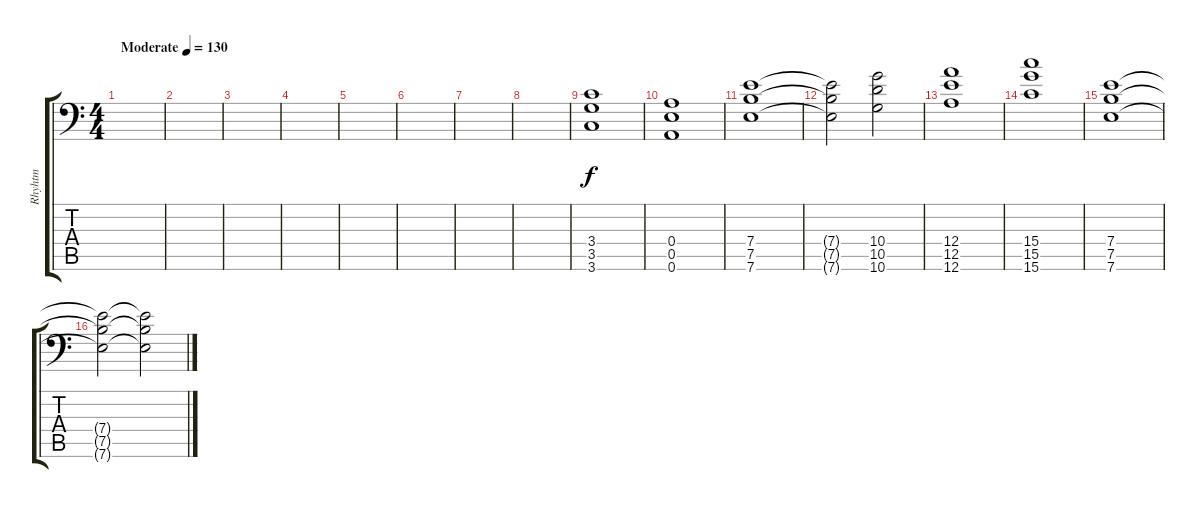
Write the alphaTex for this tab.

\track ("Rhyhtm" "Rhyhtm") {instrument distortionguitar}
\staff {score tabs}
\tuning (B3 Gb3 D3 A2 E2 A1) {hide}
\ts (4 4)
\tempo (130 "Moderate")
\clef f4
\ks c
|
|
|
|
|
|
|
|
(3.4 3.5 3.6).1 |
(0.4 0.5 0.6).1 |
(7.4 7.5 7.6).1 |
(7.4{t} 7.5{t} 7.6{t}).2 (10.4 10.5 10.6).2 |
(12.4 12.5 12.6).1 |
(15.4 15.5 15.6).1 |
(7.4 7.5 7.6).1 |
(7.4{t} 7.5{t} 7.6{t}).2 (7.4{t} 7.5{t} 7.6{t}).2
